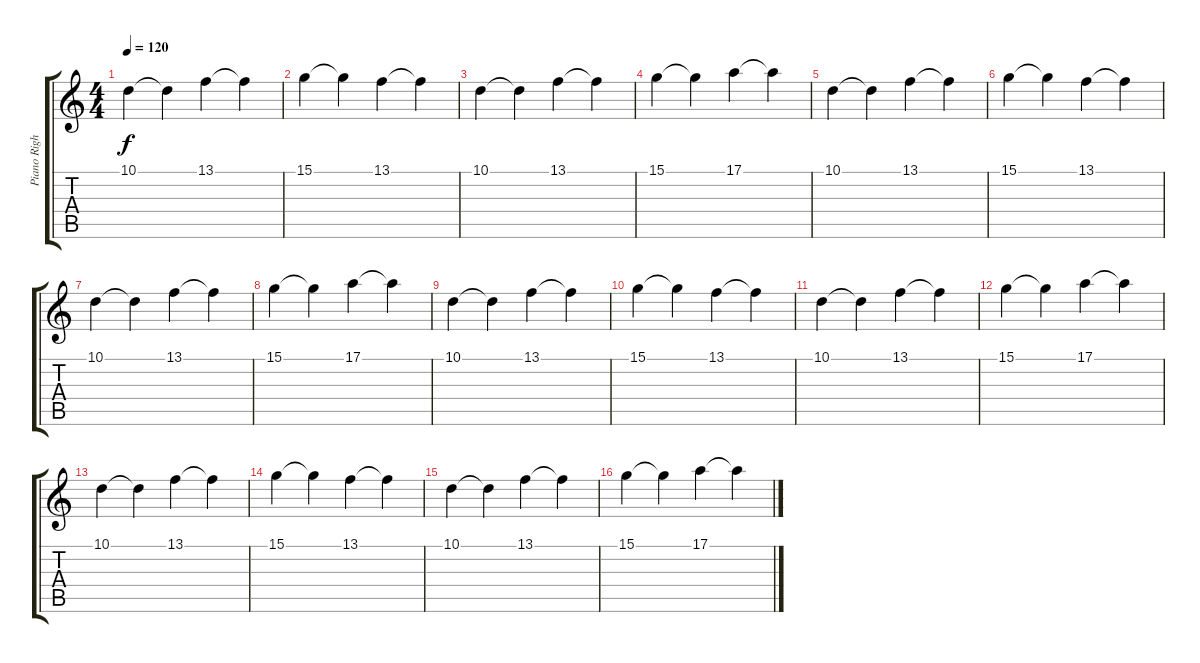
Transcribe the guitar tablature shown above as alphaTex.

\track ("Piano Right Hand" "Piano Righ") {instrument acousticgrandpiano}
\staff {score tabs}
\tuning (E4 B3 G3 D3 A2 E2) {hide}
\ts (4 4)
\tempo 120
\clef g2
\ks c
10.1.4{dy f} 10.1{t}.4 13.1.4 13.1{t}.4 |
15.1.4 15.1{t}.4 13.1.4 13.1{t}.4 |
10.1.4 10.1{t}.4 13.1.4 13.1{t}.4 |
15.1.4 15.1{t}.4 17.1.4 17.1{t}.4 |
10.1.4 10.1{t}.4 13.1.4 13.1{t}.4 |
15.1.4 15.1{t}.4 13.1.4 13.1{t}.4 |
10.1.4 10.1{t}.4 13.1.4 13.1{t}.4 |
15.1.4 15.1{t}.4 17.1.4 17.1{t}.4 |
10.1.4 10.1{t}.4 13.1.4 13.1{t}.4 |
15.1.4 15.1{t}.4 13.1.4 13.1{t}.4 |
10.1.4 10.1{t}.4 13.1.4 13.1{t}.4 |
15.1.4 15.1{t}.4 17.1.4 17.1{t}.4 |
10.1.4 10.1{t}.4 13.1.4 13.1{t}.4 |
15.1.4 15.1{t}.4 13.1.4 13.1{t}.4 |
10.1.4 10.1{t}.4 13.1.4 13.1{t}.4 |
15.1.4 15.1{t}.4 17.1.4 17.1{t}.4
